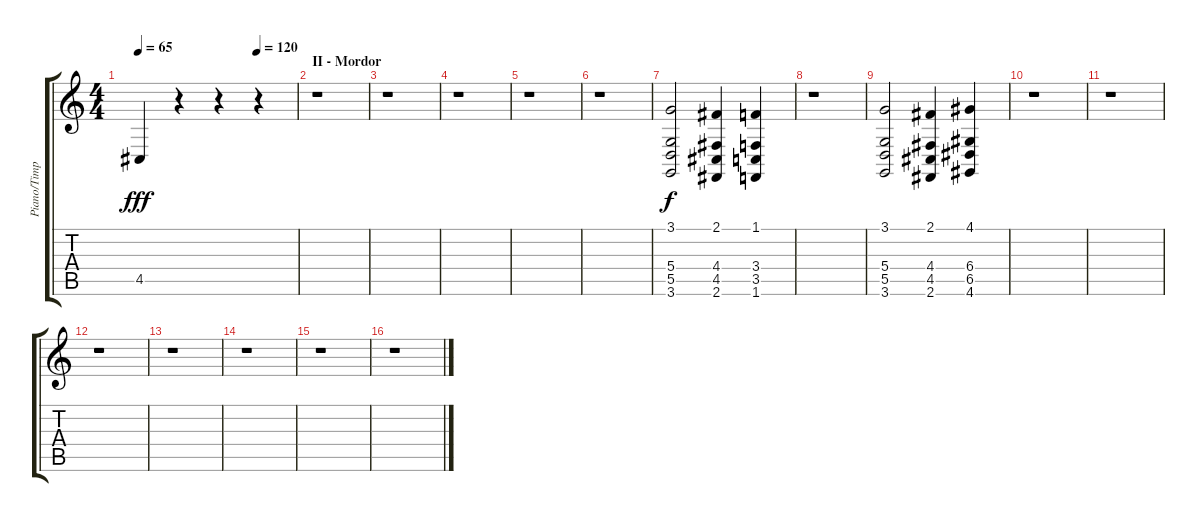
\track ("Piano/Timpani" "Piano/Timp") {instrument acousticgrandpiano}
\staff {score tabs}
\tuning (E4 B3 G3 D3 A2 E2) {hide}
\ts (4 4)
\tempo 65
\tempo (120 0.75)
\clef g2
\ks c
4.5.4{dy fff} r.4 r.4 r.4{instrument acousticgrandpiano} |
\section ("" "II - Mordor")
r.1 |
r.1 |
r.1 |
r.1 |
r.1 |
(3.1 5.4 5.5 3.6).2{dy f} (2.1 4.4 4.5 2.6).4 (1.1 3.4 3.5 1.6).4 |
r.1 |
(3.1 5.4 5.5 3.6).2 (2.1 4.4 4.5 2.6).4 (4.1 6.4 6.5 4.6).4 |
r.1{instrument acousticgrandpiano} |
r.1 |
r.1 |
r.1 |
r.1 |
r.1 |
r.1
